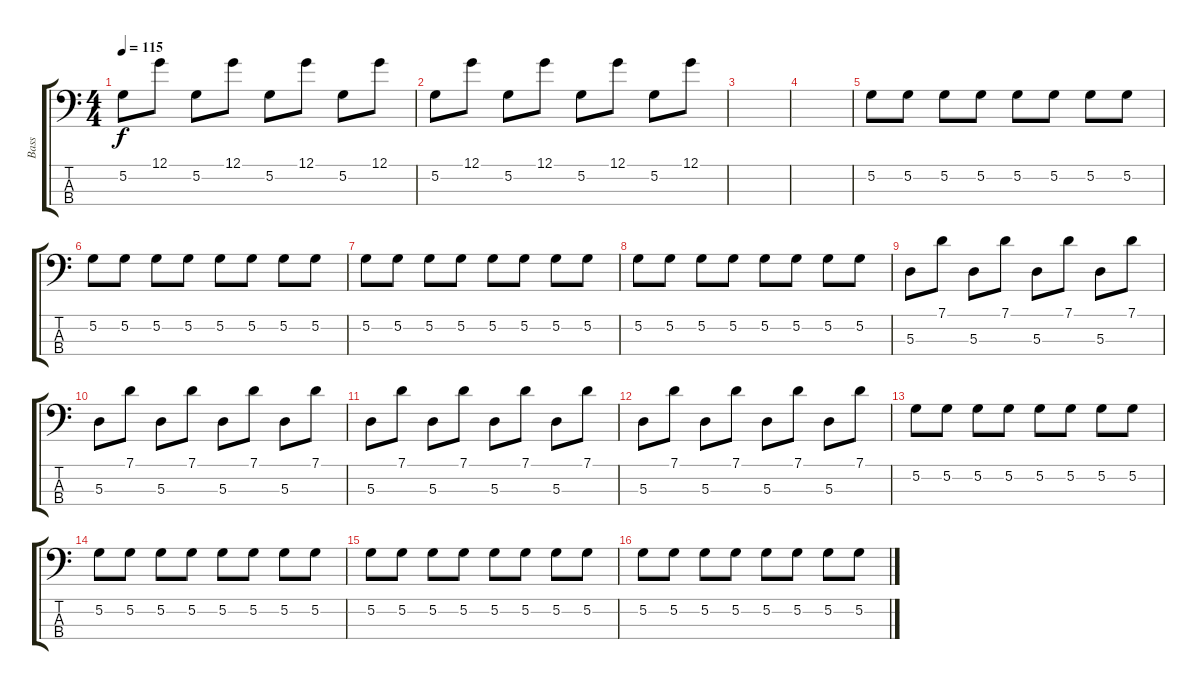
\track ("Bass" "Bass") {instrument electricbassfinger}
\staff {score tabs}
\tuning (G2 D2 A1 E1) {hide}
\ts (4 4)
\tempo 115
\clef f4
\ks c
5.2.8{dy f} 12.1.8 5.2.8 12.1.8 5.2.8 12.1.8 5.2.8 12.1.8 |
5.2.8 12.1.8 5.2.8 12.1.8 5.2.8 12.1.8 5.2.8 12.1.8 |
|
|
5.2.8 5.2.8 5.2.8 5.2.8 5.2.8 5.2.8 5.2.8 5.2.8 |
5.2.8 5.2.8 5.2.8 5.2.8 5.2.8 5.2.8 5.2.8 5.2.8 |
5.2.8 5.2.8 5.2.8 5.2.8 5.2.8 5.2.8 5.2.8 5.2.8 |
5.2.8 5.2.8 5.2.8 5.2.8 5.2.8 5.2.8 5.2.8 5.2.8 |
5.3.8 7.1.8 5.3.8 7.1.8 5.3.8 7.1.8 5.3.8 7.1.8 |
5.3.8 7.1.8 5.3.8 7.1.8 5.3.8 7.1.8 5.3.8 7.1.8 |
5.3.8 7.1.8 5.3.8 7.1.8 5.3.8 7.1.8 5.3.8 7.1.8 |
5.3.8 7.1.8 5.3.8 7.1.8 5.3.8 7.1.8 5.3.8 7.1.8 |
5.2.8 5.2.8 5.2.8 5.2.8 5.2.8 5.2.8 5.2.8 5.2.8 |
5.2.8 5.2.8 5.2.8 5.2.8 5.2.8 5.2.8 5.2.8 5.2.8 |
5.2.8 5.2.8 5.2.8 5.2.8 5.2.8 5.2.8 5.2.8 5.2.8 |
5.2.8 5.2.8 5.2.8 5.2.8 5.2.8 5.2.8 5.2.8 5.2.8
